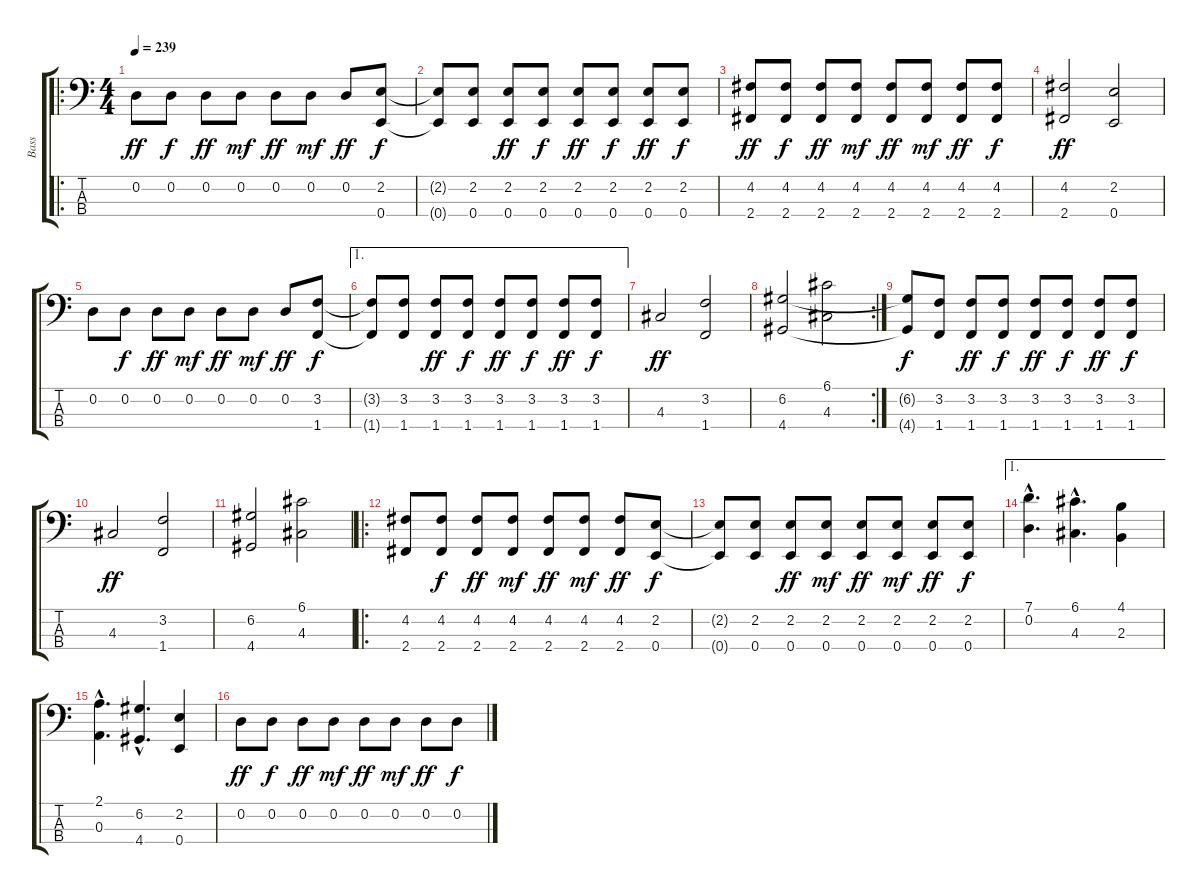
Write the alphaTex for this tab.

\track ("Bass" "Bass") {instrument electricbasspick}
\staff {score tabs}
\tuning (G2 D2 A1 E1) {hide}
\ro
\ts (4 4)
\tempo 239
\clef f4
\ks c
0.2.8{dy ff} 0.2.8{dy f} 0.2.8{dy ff} 0.2.8{dy mf} 0.2.8{dy ff} 0.2.8{dy mf} 0.2.8{dy ff} (2.2 0.4).8{dy f} |
(2.2{t} 0.4{t}).8 (2.2 0.4).8 (2.2 0.4).8{dy ff} (2.2 0.4).8{dy f} (2.2 0.4).8{dy ff} (2.2 0.4).8{dy f} (2.2 0.4).8{dy ff} (2.2 0.4).8{dy f} |
(4.2 2.4).8{dy ff} (4.2 2.4).8{dy f} (4.2 2.4).8{dy ff} (4.2 2.4).8{dy mf} (4.2 2.4).8{dy ff} (4.2 2.4).8{dy mf} (4.2 2.4).8{dy ff} (4.2 2.4).8{dy f} |
(4.2 2.4).2{dy ff} (2.2 0.4).2 |
0.2.8 0.2.8{dy f} 0.2.8{dy ff} 0.2.8{dy mf} 0.2.8{dy ff} 0.2.8{dy mf} 0.2.8{dy ff} (3.2 1.4).8{dy f} |
\ae 1
(3.2{t} 1.4{t}).8 (3.2 1.4).8 (3.2 1.4).8{dy ff} (3.2 1.4).8{dy f} (3.2 1.4).8{dy ff} (3.2 1.4).8{dy f} (3.2 1.4).8{dy ff} (3.2 1.4).8{dy f} |
4.3.2{dy ff} (3.2 1.4).2 |
\rc 2
(6.2 4.4).2 (6.1 4.3).2 |
(6.2{t} 4.4{t}).8{dy f} (3.2 1.4).8 (3.2 1.4).8{dy ff} (3.2 1.4).8{dy f} (3.2 1.4).8{dy ff} (3.2 1.4).8{dy f} (3.2 1.4).8{dy ff} (3.2 1.4).8{dy f} |
4.3.2{dy ff} (3.2 1.4).2 |
(6.2 4.4).2 (6.1 4.3).2 |
\ro
(4.2 2.4).8 (4.2 2.4).8{dy f} (4.2 2.4).8{dy ff} (4.2 2.4).8{dy mf} (4.2 2.4).8{dy ff} (4.2 2.4).8{dy mf} (4.2 2.4).8{dy ff} (2.2 0.4).8{dy f} |
(2.2{t} 0.4{t}).8 (2.2 0.4).8 (2.2 0.4).8{dy ff} (2.2 0.4).8{dy mf} (2.2 0.4).8{dy ff} (2.2 0.4).8{dy mf} (2.2 0.4).8{dy ff} (2.2 0.4).8{dy f} |
\ae 1
(7.1{hac} 0.2{hac}).4{d} (6.1{hac} 4.3{hac}).4{d} (4.1 2.3).4 |
(2.1{hac} 0.3{hac}).4{d} (6.2{hac} 4.4{hac}).4{d} (2.2 0.4).4 |
0.2.8{dy ff} 0.2.8{dy f} 0.2.8{dy ff} 0.2.8{dy mf} 0.2.8{dy ff} 0.2.8{dy mf} 0.2.8{dy ff} 0.2.8{dy f}
